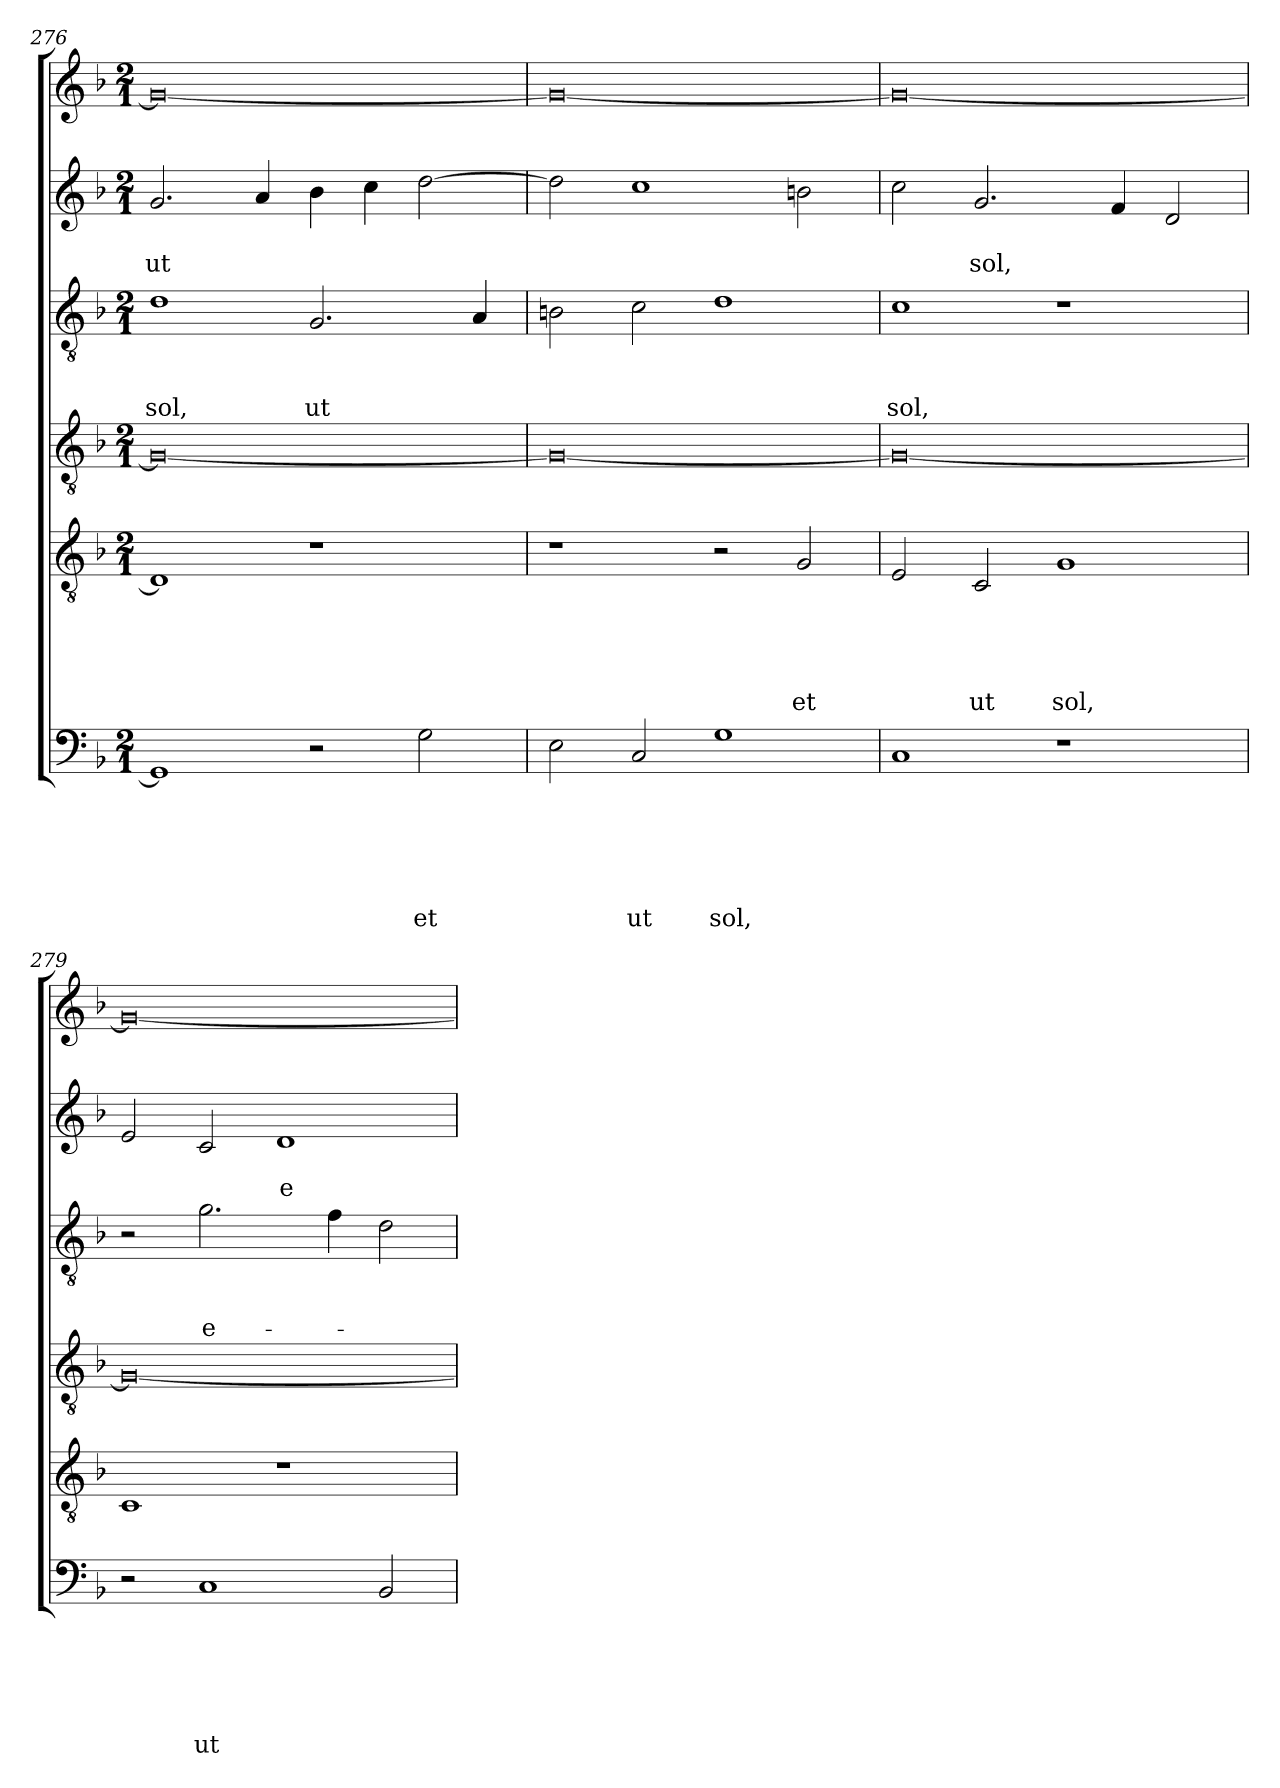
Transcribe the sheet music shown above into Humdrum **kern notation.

**kern	**text	**text	**text	**text	**text	**text	**kern	**text	**text	**text	**text	**text	**kern	**kern	**text	**text	**text	**kern	**text	**text	**kern
*part6	*part6	*part6	*part6	*part6	*part6	*part6	*part5	*part5	*part5	*part5	*part5	*part5	*part4	*part3	*part3	*part3	*part3	*part2	*part2	*part2	*part1
*staff6	*staff6	*staff6	*staff6	*staff6	*staff6	*staff6	*staff5	*staff5	*staff5	*staff5	*staff5	*staff5	*staff4	*staff3	*staff3	*staff3	*staff3	*staff2	*staff2	*staff2	*staff1
*clefF4	*	*	*	*	*	*	*clefGv2	*	*	*	*	*	*clefGv2	*clefGv2	*	*	*	*clefG2	*	*	*clefG2
*k[b-]	*	*	*	*	*	*	*k[b-]	*	*	*	*	*	*k[b-]	*k[b-]	*	*	*	*k[b-]	*	*	*k[b-]
*F:	*	*	*	*	*	*	*F:	*	*	*	*	*	*F:	*F:	*	*	*	*F:	*	*	*F:
*M2/1	*	*	*	*	*	*	*M2/1	*	*	*	*	*	*M2/1	*M2/1	*	*	*	*M2/1	*	*	*M2/1
=276	=276	=276	=276	=276	=276	=276	=276	=276	=276	=276	=276	=276	=276	=276	=276	=276	=276	=276	=276	=276	=276
!	!	!	!	!	!	!	!	!	!	!	!	!	!	!	!	!	!LO:LY:b	!	!	!LO:LY:b	!
1GG]	.	.	.	.	.	.	1D]	.	.	.	.	.	0G_	1d	.	.	sol,	2.g/	.	ut	0g_
.	.	.	.	.	.	.	.	.	.	.	.	.	.	.	.	.	.	4a/	.	.	.
!	!	!	!	!	!	!	!	!	!	!	!	!	!	!	!	!	!LO:LY:b	!	!	!	!
2r	.	.	.	.	.	.	1r	.	.	.	.	.	.	2.G/	.	.	ut	4b-\	.	.	.
.	.	.	.	.	.	.	.	.	.	.	.	.	.	.	.	.	.	4cc\	.	.	.
!	!	!	!	!	!	!LO:LY:b	!	!	!	!	!	!	!	!	!	!	!	!	!	!	!
2G\	.	.	.	.	.	et	.	.	.	.	.	.	.	.	.	.	.	[2dd\	.	.	.
.	.	.	.	.	.	.	.	.	.	.	.	.	.	4A/	.	.	.	.	.	.	.
=277	=277	=277	=277	=277	=277	=277	=277	=277	=277	=277	=277	=277	=277	=277	=277	=277	=277	=277	=277	=277	=277
2E\	.	.	.	.	.	.	1r	.	.	.	.	.	0G_	2B\	.	.	.	2dd\]	.	.	0g_
!	!	!	!	!	!	!LO:LY:b	!	!	!	!	!	!	!	!	!	!	!	!	!	!	!
2C/	.	.	.	.	.	ut	.	.	.	.	.	.	.	2c\	.	.	.	1cc	.	.	.
!	!	!	!	!	!	!LO:LY:b	!	!	!	!	!	!	!	!	!	!	!	!	!	!	!
1G	.	.	.	.	.	sol,	2r	.	.	.	.	.	.	1d	.	.	.	.	.	.	.
!	!	!	!	!	!	!	!	!	!	!	!	!LO:LY:b	!	!	!	!	!	!	!	!	!
.	.	.	.	.	.	.	2G/	.	.	.	.	et	.	.	.	.	.	2b\	.	.	.
=278	=278	=278	=278	=278	=278	=278	=278	=278	=278	=278	=278	=278	=278	=278	=278	=278	=278	=278	=278	=278	=278
!	!	!	!	!	!	!	!	!	!	!	!	!	!	!	!	!	!LO:LY:b	!	!	!	!
1C	.	.	.	.	.	.	2E/	.	.	.	.	.	0G_	1c	.	.	sol,	2cc\	.	.	0g_
!	!	!	!	!	!	!	!	!	!	!	!	!LO:LY:b	!	!	!	!	!	!	!	!LO:LY:b	!
.	.	.	.	.	.	.	2C/	.	.	.	.	ut	.	.	.	.	.	2.g/	.	sol,	.
!	!	!	!	!	!	!	!	!	!	!	!	!LO:LY:b	!	!	!	!	!	!	!	!	!
1r	.	.	.	.	.	.	1G	.	.	.	.	sol,	.	1r	.	.	.	.	.	.	.
.	.	.	.	.	.	.	.	.	.	.	.	.	.	.	.	.	.	4f/	.	.	.
.	.	.	.	.	.	.	.	.	.	.	.	.	.	.	.	.	.	2d/	.	.	.
=279	=279	=279	=279	=279	=279	=279	=279	=279	=279	=279	=279	=279	=279	=279	=279	=279	=279	=279	=279	=279	=279
2r	.	.	.	.	.	.	1C	.	.	.	.	.	0G_	2r	.	.	.	2e/	.	.	0g_
!	!	!	!	!	!	!LO:LY:b	!	!	!	!	!	!	!	!	!	!	!LO:LY:b	!	!	!	!
1C	.	.	.	.	.	ut	.	.	.	.	.	.	.	2.g\	.	.	e-	2c/	.	.	.
!	!	!	!	!	!	!	!	!	!	!	!	!	!	!	!	!	!	!	!	!LO:LY:b	!
.	.	.	.	.	.	.	1r	.	.	.	.	.	.	.	.	.	.	1d	.	e-	.
.	.	.	.	.	.	.	.	.	.	.	.	.	.	4f\	.	.	.	.	.	.	.
2BB-/	.	.	.	.	.	.	.	.	.	.	.	.	.	2d\	.	.	.	.	.	.	.
=	=	=	=	=	=	=	=	=	=	=	=	=	=	=	=	=	=	=	=	=	=
*-	*-	*-	*-	*-	*-	*-	*-	*-	*-	*-	*-	*-	*-	*-	*-	*-	*-	*-	*-	*-	*-
